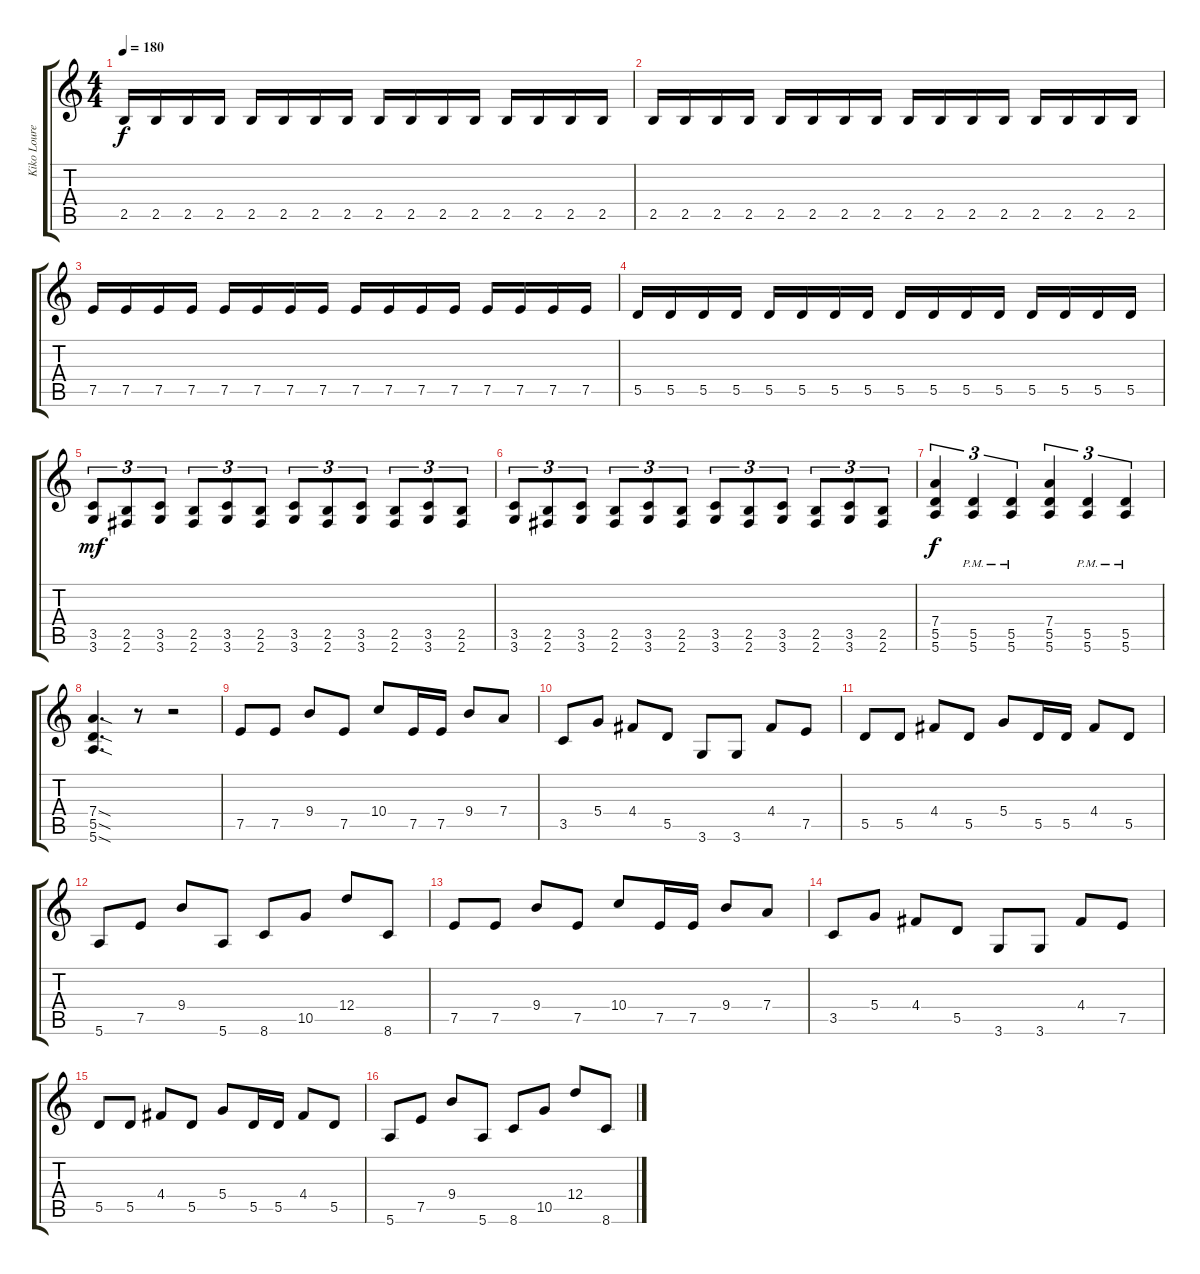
\track ("Kiko Loureiro" "Kiko Loure") {instrument distortionguitar}
\staff {score tabs}
\tuning (E4 B3 G3 D3 A2 E2) {hide}
\ts (4 4)
\tempo 180
\clef g2
\ks c
2.5.16{dy f} 2.5.16 2.5.16 2.5.16 2.5.16 2.5.16 2.5.16 2.5.16 2.5.16 2.5.16 2.5.16 2.5.16 2.5.16 2.5.16 2.5.16 2.5.16 |
2.5.16 2.5.16 2.5.16 2.5.16 2.5.16 2.5.16 2.5.16 2.5.16 2.5.16 2.5.16 2.5.16 2.5.16 2.5.16 2.5.16 2.5.16 2.5.16 |
7.5.16 7.5.16 7.5.16 7.5.16 7.5.16 7.5.16 7.5.16 7.5.16 7.5.16 7.5.16 7.5.16 7.5.16 7.5.16 7.5.16 7.5.16 7.5.16 |
5.5.16 5.5.16 5.5.16 5.5.16 5.5.16 5.5.16 5.5.16 5.5.16 5.5.16 5.5.16 5.5.16 5.5.16 5.5.16 5.5.16 5.5.16 5.5.16 |
(3.5 3.6).8{tu (3 2) dy mf} (2.5 2.6).8{tu (3 2)} (3.5 3.6).8{tu (3 2)} (2.5 2.6).8{tu (3 2)} (3.5 3.6).8{tu (3 2)} (2.5 2.6).8{tu (3 2)} (3.5 3.6).8{tu (3 2)} (2.5 2.6).8{tu (3 2)} (3.5 3.6).8{tu (3 2)} (2.5 2.6).8{tu (3 2)} (3.5 3.6).8{tu (3 2)} (2.5 2.6).8{tu (3 2)} |
(3.5 3.6).8{tu (3 2)} (2.5 2.6).8{tu (3 2)} (3.5 3.6).8{tu (3 2)} (2.5 2.6).8{tu (3 2)} (3.5 3.6).8{tu (3 2)} (2.5 2.6).8{tu (3 2)} (3.5 3.6).8{tu (3 2)} (2.5 2.6).8{tu (3 2)} (3.5 3.6).8{tu (3 2)} (2.5 2.6).8{tu (3 2)} (3.5 3.6).8{tu (3 2)} (2.5 2.6).8{tu (3 2)} |
(7.4 5.5 5.6).4{tu (3 2) dy f} (5.5{pm} 5.6{pm}).4{tu (3 2)} (5.5{pm} 5.6{pm}).4{tu (3 2)} (7.4 5.5 5.6).4{tu (3 2)} (5.5{pm} 5.6{pm}).4{tu (3 2)} (5.5{pm} 5.6{pm}).4{tu (3 2)} |
(7.4{sod} 5.5{sod} 5.6{sod}).4{d} r.8 r.2 |
7.5.8 7.5.8 9.4.8 7.5.8 10.4.8 7.5.16 7.5.16 9.4.8 7.4.8 |
3.5.8 5.4.8 4.4.8 5.5.8 3.6.8 3.6.8 4.4.8 7.5.8 |
5.5.8 5.5.8 4.4.8 5.5.8 5.4.8 5.5.16 5.5.16 4.4.8 5.5.8 |
5.6.8 7.5.8 9.4.8 5.6.8 8.6.8 10.5.8 12.4.8 8.6.8 |
7.5.8 7.5.8 9.4.8 7.5.8 10.4.8 7.5.16 7.5.16 9.4.8 7.4.8 |
3.5.8 5.4.8 4.4.8 5.5.8 3.6.8 3.6.8 4.4.8 7.5.8 |
5.5.8 5.5.8 4.4.8 5.5.8 5.4.8 5.5.16 5.5.16 4.4.8 5.5.8 |
5.6.8 7.5.8 9.4.8 5.6.8 8.6.8 10.5.8 12.4.8 8.6.8
